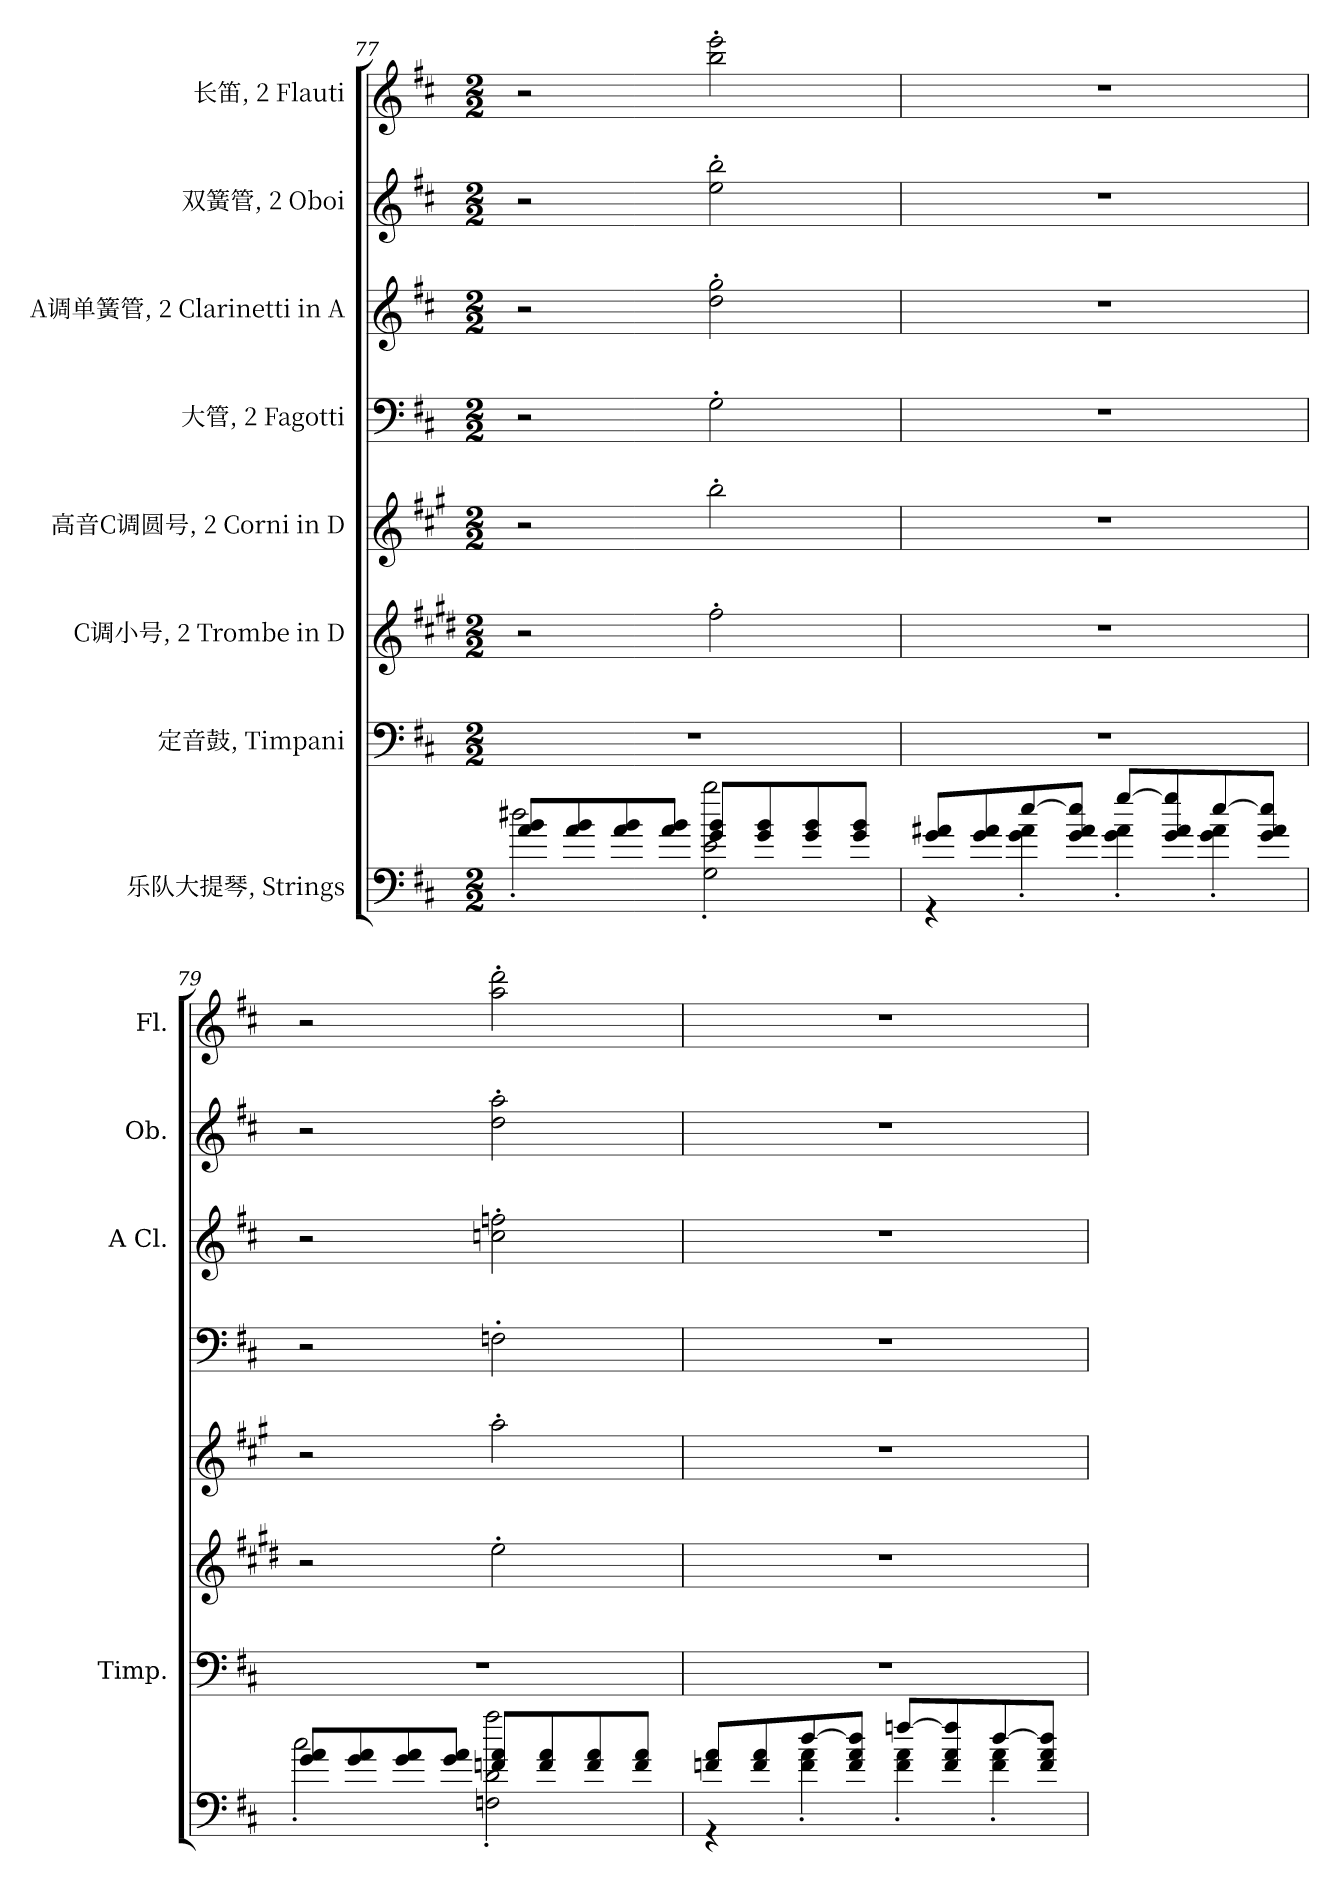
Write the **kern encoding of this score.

**kern	**kern	**kern	**kern	**kern	**kern	**kern	**kern
*part8	*part7	*part6	*part5	*part4	*part3	*part2	*part1
*staff8	*staff7	*staff6	*staff5	*staff4	*staff3	*staff2	*staff1
*I"乐队大提琴, Strings	*I"定音鼓, Timpani	*I"C调小号, 2 Trombe in D	*I"高音C调圆号, 2 Corni in D	*I"大管, 2 Fagotti	*I"A调单簧管, 2 Clarinetti in A	*I"双簧管, 2 Oboi	*I"长笛, 2 Flauti
*	*I'Timp.	*	*	*	*I'A Cl.	*I'Ob.	*I'Fl.
*clefF4	*clefF4	*clefG2	*clefG2	*clefF4	*clefG2	*clefG2	*clefG2
*	*	*ITrd1c2	*ITrd4c7	*	*ITrd2c3	*	*
*k[f#c#]	*k[f#c#]	*k[f#c#]	*k[f#c#]	*k[f#c#]	*k[f#c#g#d#a#]	*k[f#c#]	*k[f#c#]
*M2/2	*M2/2	*M2/2	*M2/2	*M2/2	*M2/2	*M2/2	*M2/2
=77	=77	=77	=77	=77	=77	=77	=77
*^	*	*	*	*	*	*	*
8a/ 8b/L	2dd#X'\	1r	2r	2r	2r	2r	2r	2r
8a/ 8b/	.	.	.	.	.	.	.	.
8a/ 8b/	.	.	.	.	.	.	.	.
8a/ 8b/J	.	.	.	.	.	.	.	.
8g/ 8b/L	2G\' 2e\' 2bb\'	.	2ee'\	2ee'\	2G'\	2b\' 2ee\'	2ee\' 2bb\'	2bb\' 2eee\'
8g/ 8b/	.	.	.	.	.	.	.	.
8g/ 8b/	.	.	.	.	.	.	.	.
8g/ 8b/J	.	.	.	.	.	.	.	.
!!LO:PB:g=z
=78	=78	=78	=78	=78	=78	=78	=78	=78
8g/ 8a#X/L	4r	1r	1r	1r	1r	1r	1r	1r
8g/ 8a#/	.	.	.	.	.	.	.	.
[8ee/	4g\' 4a#\'	.	.	.	.	.	.	.
8g/ 8a#/ 8ee/]J	.	.	.	.	.	.	.	.
[8gg/L	4g\' 4a#\'	.	.	.	.	.	.	.
8g/ 8a#/ 8gg/]	.	.	.	.	.	.	.	.
[8ee/	4g\' 4a#\'	.	.	.	.	.	.	.
8g/ 8a#/ 8ee/]J	.	.	.	.	.	.	.	.
=79	=79	=79	=79	=79	=79	=79	=79	=79
8g/ 8a/L	2cc#'\	1r	2r	2r	2r	2r	2r	2r
8g/ 8a/	.	.	.	.	.	.	.	.
8g/ 8a/	.	.	.	.	.	.	.	.
8g/ 8a/J	.	.	.	.	.	.	.	.
8fn/ 8a/L	2Fn\' 2d\' 2aa\'	.	2dd'\	2dd'\	2Fn'\	2an\' 2ddn\'	2dd\' 2aa\'	2aa\' 2ddd\'
8f/ 8a/	.	.	.	.	.	.	.	.
8f/ 8a/	.	.	.	.	.	.	.	.
8f/ 8a/J	.	.	.	.	.	.	.	.
!!LO:PB:g=z
=80	=80	=80	=80	=80	=80	=80	=80	=80
8fn/ 8a/L	4r	1r	1r	1r	1r	1r	1r	1r
8f/ 8a/	.	.	.	.	.	.	.	.
[8dd/	4f\' 4a\'	.	.	.	.	.	.	.
8f/ 8a/ 8dd/]J	.	.	.	.	.	.	.	.
[8ffn/L	4f\' 4a\'	.	.	.	.	.	.	.
8f/ 8a/ 8ff/]	.	.	.	.	.	.	.	.
[8dd/	4f\' 4a\'	.	.	.	.	.	.	.
8f/ 8a/ 8dd/]J	.	.	.	.	.	.	.	.
*v	*v	*	*	*	*	*	*	*
=	=	=	=	=	=	=	=
*-	*-	*-	*-	*-	*-	*-	*-
